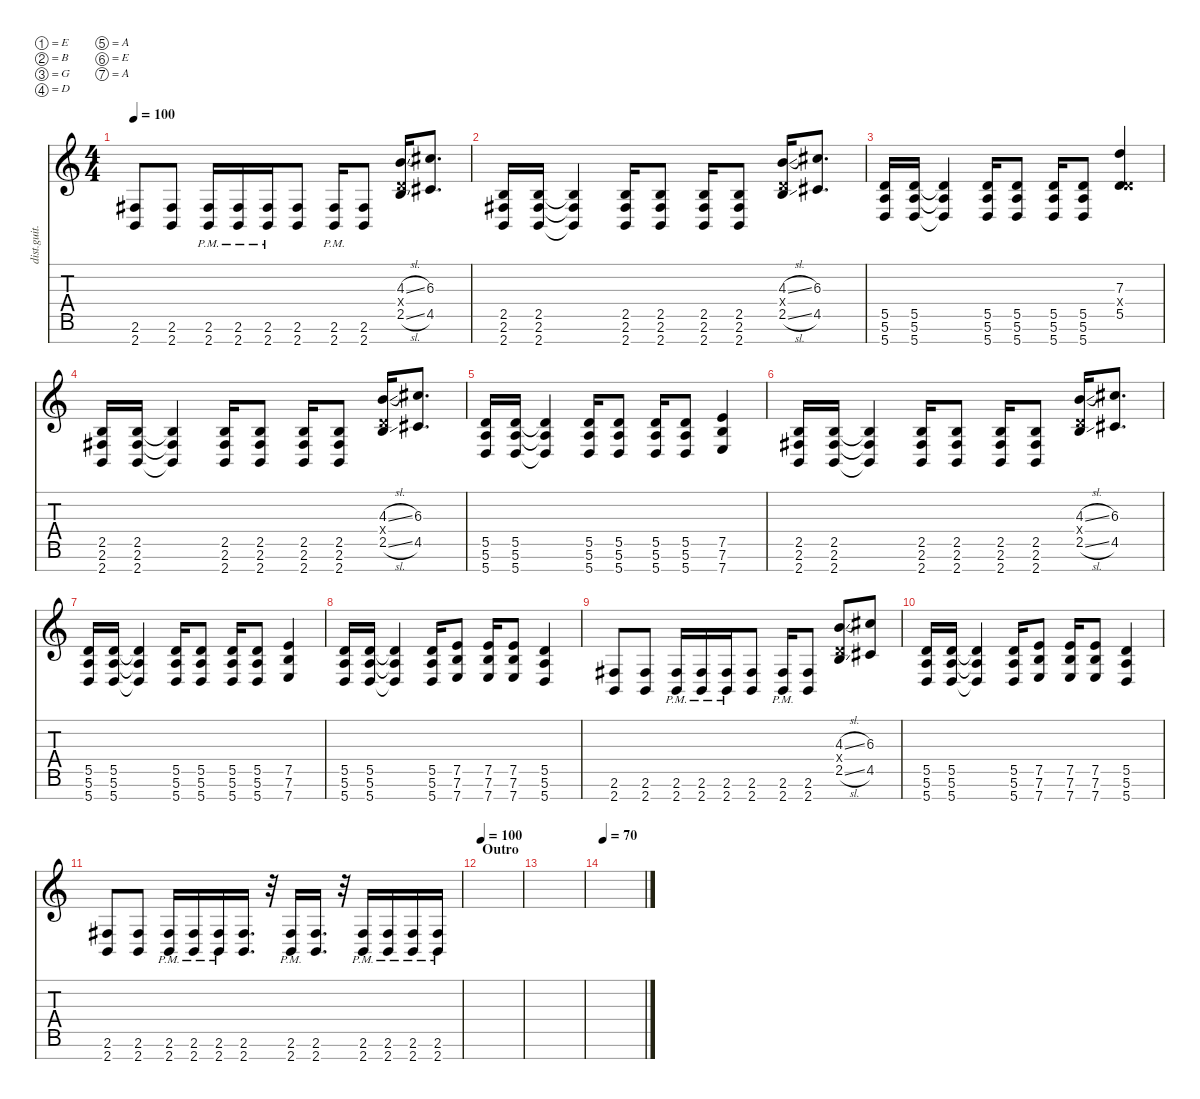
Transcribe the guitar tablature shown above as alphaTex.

\defaultSystemsLayout 4
\hideDynamics
\bracketExtendMode nobrackets
\otherSystemsTrackNameOrientation horizontal
\track ("Alex" "dist.guit.") {instrument distortionguitar}
\staff {score tabs}
\tuning (E4 B3 G3 D3 A2 E2 A1)
\ts (4 4)
\tempo 100
\clef g2
\ks c
(2.7 2.6{acc #}).8{dy mf beam Up} (2.7 2.6{acc #}).8{beam Up} (2.7{pm} 2.6{pm acc #}).16{beam Up} (2.7{pm} 2.6{pm acc #}).16{beam Up} (2.7{pm} 2.6{pm acc #}).16{beam Up} (2.7 2.6{acc #}).8{beam Up} (2.7{pm} 2.6{pm acc #}).16{beam Up} (2.7 2.6{acc #}).8{beam Up} (2.5{sl} 4.3{sl} 0.4{x}).16{beam Up} (4.5{acc #} 6.3{acc #}).8{d beam Up} |
(2.7 2.6{acc #} 2.5).16{beam Up} (2.7 2.6{acc #} 2.5).16{beam Up} (2.7{t} 2.6{t acc #} 2.5{t}).4{beam Up} (2.7 2.6{acc #} 2.5).16{beam Up} (2.7 2.6{acc #} 2.5).8{beam Up} (2.7 2.6{acc #} 2.5).16{beam Up} (2.5 2.6{acc #} 2.7).8{beam Up} (2.5{sl} 4.3{sl} 0.4{x}).16{beam Up} (4.5{acc #} 6.3{acc #}).8{d beam Up} |
(5.7 5.6 5.5).16{beam Up} (5.7 5.6 5.5).16{beam Up} (5.7{t} 5.6{t} 5.5{t}).4{beam Up} (5.7 5.6 5.5).16{beam Up} (5.7 5.6 5.5).8{beam Up} (5.7 5.6 5.5).16{beam Up} (5.5 5.6 5.7).8{beam Up} (5.5 0.4{x} 7.3).4{beam Up} |
(2.7 2.6{acc #} 2.5).16{beam Up} (2.7 2.6{acc #} 2.5).16{beam Up} (2.7{t} 2.6{t acc #} 2.5{t}).4{beam Up} (2.7 2.6{acc #} 2.5).16{beam Up} (2.7 2.6{acc #} 2.5).8{beam Up} (2.7 2.6{acc #} 2.5).16{beam Up} (2.5 2.6{acc #} 2.7).8{beam Up} (2.5{sl} 4.3{sl} 0.4{x}).16{beam Up} (4.5{acc #} 6.3{acc #}).8{d beam Up} |
(5.7 5.6 5.5).16{beam Up} (5.7 5.6 5.5).16{beam Up} (5.7{t} 5.6{t} 5.5{t}).4{beam Up} (5.7 5.6 5.5).16{beam Up} (5.7 5.6 5.5).8{beam Up} (5.7 5.6 5.5).16{beam Up} (5.5 5.6 5.7).8{beam Up} (7.7 7.6 7.5).4{beam Up} |
(2.7 2.6{acc #} 2.5).16{beam Up} (2.7 2.6{acc #} 2.5).16{beam Up} (2.7{t} 2.6{t acc #} 2.5{t}).4{beam Up} (2.7 2.6{acc #} 2.5).16{beam Up} (2.7 2.6{acc #} 2.5).8{beam Up} (2.7 2.6{acc #} 2.5).16{beam Up} (2.5 2.6{acc #} 2.7).8{beam Up} (2.5{sl} 4.3{sl} 0.4{x}).16{beam Up} (4.5{acc #} 6.3{acc #}).8{d beam Up} |
(5.7 5.6 5.5).16{beam Up} (5.7 5.6 5.5).16{beam Up} (5.7{t} 5.6{t} 5.5{t}).4{beam Up} (5.7 5.6 5.5).16{beam Up} (5.7 5.6 5.5).8{beam Up} (5.7 5.6 5.5).16{beam Up} (5.5 5.6 5.7).8{beam Up} (7.7 7.6 7.5).4{beam Up} |
(5.7 5.6 5.5).16{beam Up} (5.7 5.6 5.5).16{beam Up} (5.7{t} 5.6{t} 5.5{t}).4{beam Up} (5.7 5.6 5.5).16{beam Up} (7.7 7.6 7.5).8{beam Up} (7.7 7.6 7.5).16{beam Up} (7.5 7.6 7.7).8{beam Up} (5.7 5.6 5.5).4{beam Up} |
(2.7 2.6{acc #}).8{beam Up} (2.7 2.6{acc #}).8{beam Up} (2.7{pm} 2.6{pm acc #}).16{beam Up} (2.7{pm} 2.6{pm acc #}).16{beam Up} (2.7{pm} 2.6{pm acc #}).16{beam Up} (2.7 2.6{acc #}).8{beam Up} (2.7{pm} 2.6{pm acc #}).16{beam Up} (2.7 2.6{acc #}).8{beam Up} (2.5{sl} 4.3{sl} 0.4{x}).8{beam Up} (4.5{acc #} 6.3{acc #}).8{beam Up} |
(5.7 5.6 5.5).16{beam Up} (5.7 5.6 5.5).16{beam Up} (5.7{t} 5.6{t} 5.5{t}).4{beam Up} (5.7 5.6 5.5).16{beam Up} (7.7 7.6 7.5).8{beam Up} (7.7 7.6 7.5).16{beam Up} (7.5 7.6 7.7).8{beam Up} (5.7 5.6 5.5).4{beam Up} |
(2.7 2.6{acc #}).8{beam Up} (2.7 2.6{acc #}).8{beam Up} (2.7{pm} 2.6{pm acc #}).16{beam Up} (2.7{pm} 2.6{pm acc #}).16{beam Up} (2.7{pm} 2.6{pm acc #}).16{beam Up} (2.7 2.6{acc #}).16{d beam Up} r.32{beam Up} (2.7{pm} 2.6{pm acc #}).16{beam Up} (2.7 2.6{acc #}).16{d beam Up} r.32{beam Up} (2.7{pm} 2.6{pm acc #}).16{beam Up} (2.7{pm} 2.6{pm acc #}).16{beam Up} (2.7{pm} 2.6{pm acc #}).16{beam Up} (2.7{pm} 2.6{pm acc #}).16{beam Up} |
\section ("" "Outro")
\tempo 100
|
|
\tempo 70
